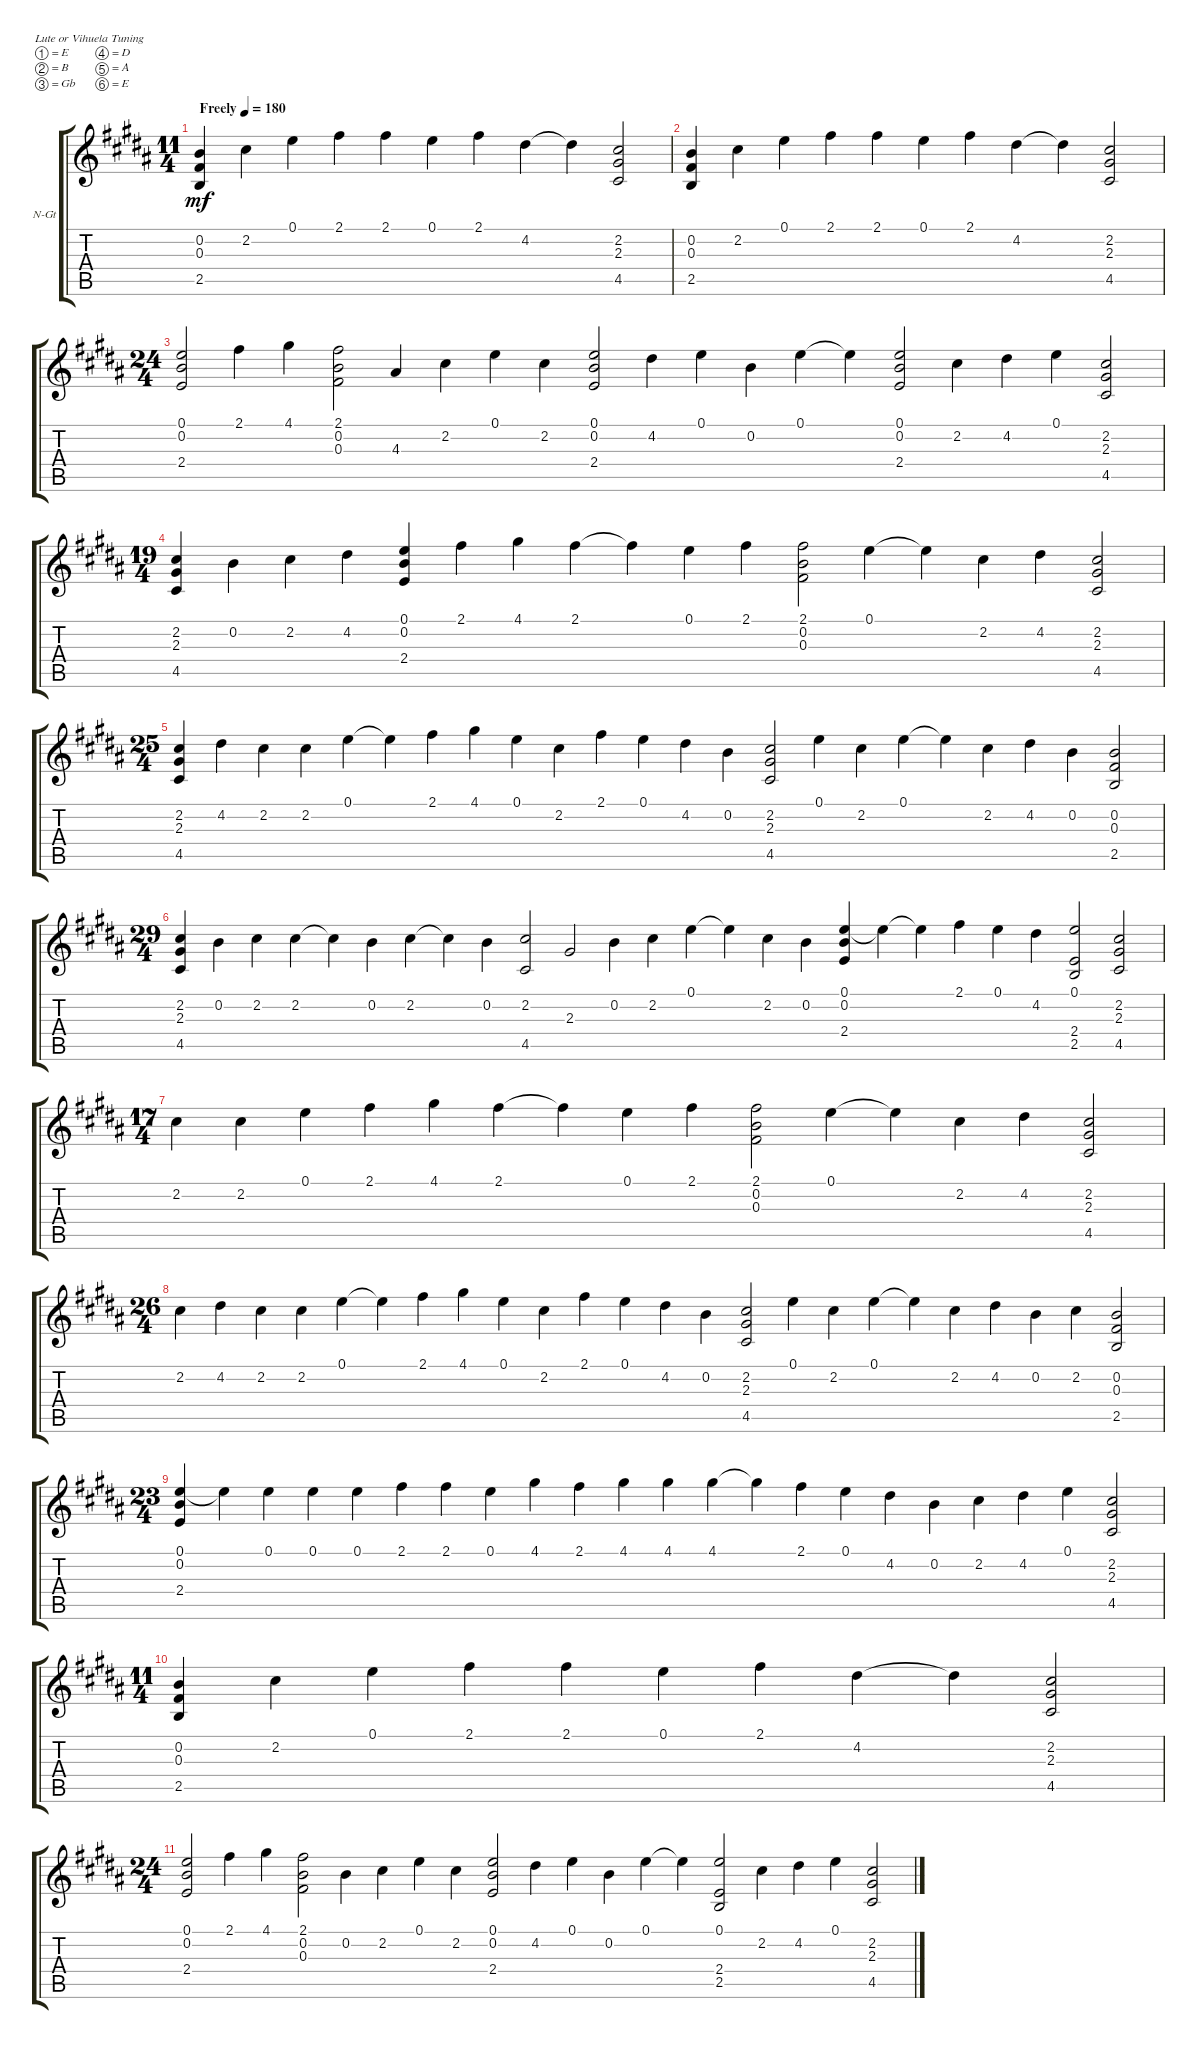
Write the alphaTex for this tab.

\defaultSystemsLayout 4
\bracketExtendMode groupsimilarinstruments
\firstSystemTrackNameOrientation horizontal
\otherSystemsTrackNameOrientation horizontal
\track ("Nylon Guitar" "N-Gt") {instrument acousticguitarnylon}
\staff {score tabs}
\tuning (E4 B3 Gb3 D3 A2 E2)
\ts (11 4)
\tempo (180 "Freely")
\clef g2
\ks b
(2.5 0.2 0.3).4{dy mf instrument acousticguitarnylon} 2.2.4 0.1.4 2.1.4 2.1.4 0.1.4 2.1.4 4.2.4 4.2{t}.4 (2.2 2.3 4.5).2 |
(2.5 0.2 0.3).4 2.2.4 0.1.4 2.1.4 2.1.4 0.1.4 2.1.4 4.2.4 4.2{t}.4 (2.2 2.3 4.5).2 |
\ts (24 4)
(2.4 0.1 0.2).2 2.1.4 4.1.4 (2.1 0.3 0.2).2 4.3.4 2.2.4 0.1.4 2.2.4 (0.1 2.4 0.2).2 4.2.4 0.1.4 0.2.4 0.1.4 0.1{t}.4 (0.1 0.2 2.4).2 2.2.4 4.2.4 0.1.4 (2.2 2.3 4.5).2 |
\ts (19 4)
(2.2 4.5 2.3).4 0.2.4 2.2.4 4.2.4 (0.1 2.4 0.2).4 2.1.4 4.1.4 2.1.4 2.1{t}.4 0.1.4 2.1.4 (2.1 0.2 0.3).2 0.1.4 0.1{t}.4 2.2.4 4.2.4 (2.2 2.3 4.5).2 |
\ts (25 4)
(2.2 4.5 2.3).4 4.2.4 2.2.4 2.2.4 0.1.4 0.1{t}.4 2.1.4 4.1.4 0.1.4 2.2.4 2.1.4 0.1.4 4.2.4 0.2.4 (2.2 2.3 4.5).2 0.1.4 2.2.4 0.1.4 0.1{t}.4 2.2.4 4.2.4 0.2.4 (0.2 2.5 0.3).2 |
\ts (29 4)
(2.2 4.5 2.3).4 0.2.4 2.2.4 2.2.4 2.2{t}.4 0.2.4 2.2.4 2.2{t}.4 0.2.4 (2.2 4.5).2 2.3.2 0.2.4 2.2.4 0.1.4 0.1{t}.4 2.2.4 0.2.4 (0.1 2.4 0.2).4 0.1{t}.4 0.1{t}.4 2.1.4 0.1.4 4.2.4 (0.1 2.4 2.5).2 (2.2 2.3 4.5).2 |
\ts (17 4)
2.2.4 2.2.4 0.1.4 2.1.4 4.1.4 2.1.4 2.1{t}.4 0.1.4 2.1.4 (2.1 0.2 0.3).2 0.1.4 0.1{t}.4 2.2.4 4.2.4 (2.2 2.3 4.5).2 |
\ts (26 4)
2.2.4 4.2.4 2.2.4 2.2.4 0.1.4 0.1{t}.4 2.1.4 4.1.4 0.1.4 2.2.4 2.1.4 0.1.4 4.2.4 0.2.4 (2.2 2.3 4.5).2 0.1.4 2.2.4 0.1.4 0.1{t}.4 2.2.4 4.2.4 0.2.4 2.2.4 (0.2 2.5 0.3).2 |
\ts (23 4)
(0.1 2.4 0.2).4 0.1{t}.4 0.1.4 0.1.4 0.1.4 2.1.4 2.1.4 0.1.4 4.1.4 2.1.4 4.1.4 4.1.4 4.1.4 4.1{t}.4 2.1.4 0.1.4 4.2.4 0.2.4 2.2.4 4.2.4 0.1.4 (2.2 2.3 4.5).2 |
\ts (11 4)
(2.5 0.2 0.3).4 2.2.4 0.1.4 2.1.4 2.1.4 0.1.4 2.1.4 4.2.4 4.2{t}.4 (2.2 2.3 4.5).2 |
\ts (24 4)
(0.1 0.2 2.4).2 2.1.4 4.1.4 (2.1 0.2 0.3).2 0.2.4 2.2.4 0.1.4 2.2.4 (0.1 0.2 2.4).2 4.2.4 0.1.4 0.2.4 0.1.4 0.1{t}.4 (0.1 2.4 2.5).2 2.2.4 4.2.4 0.1.4 (2.2 2.3 4.5).2
